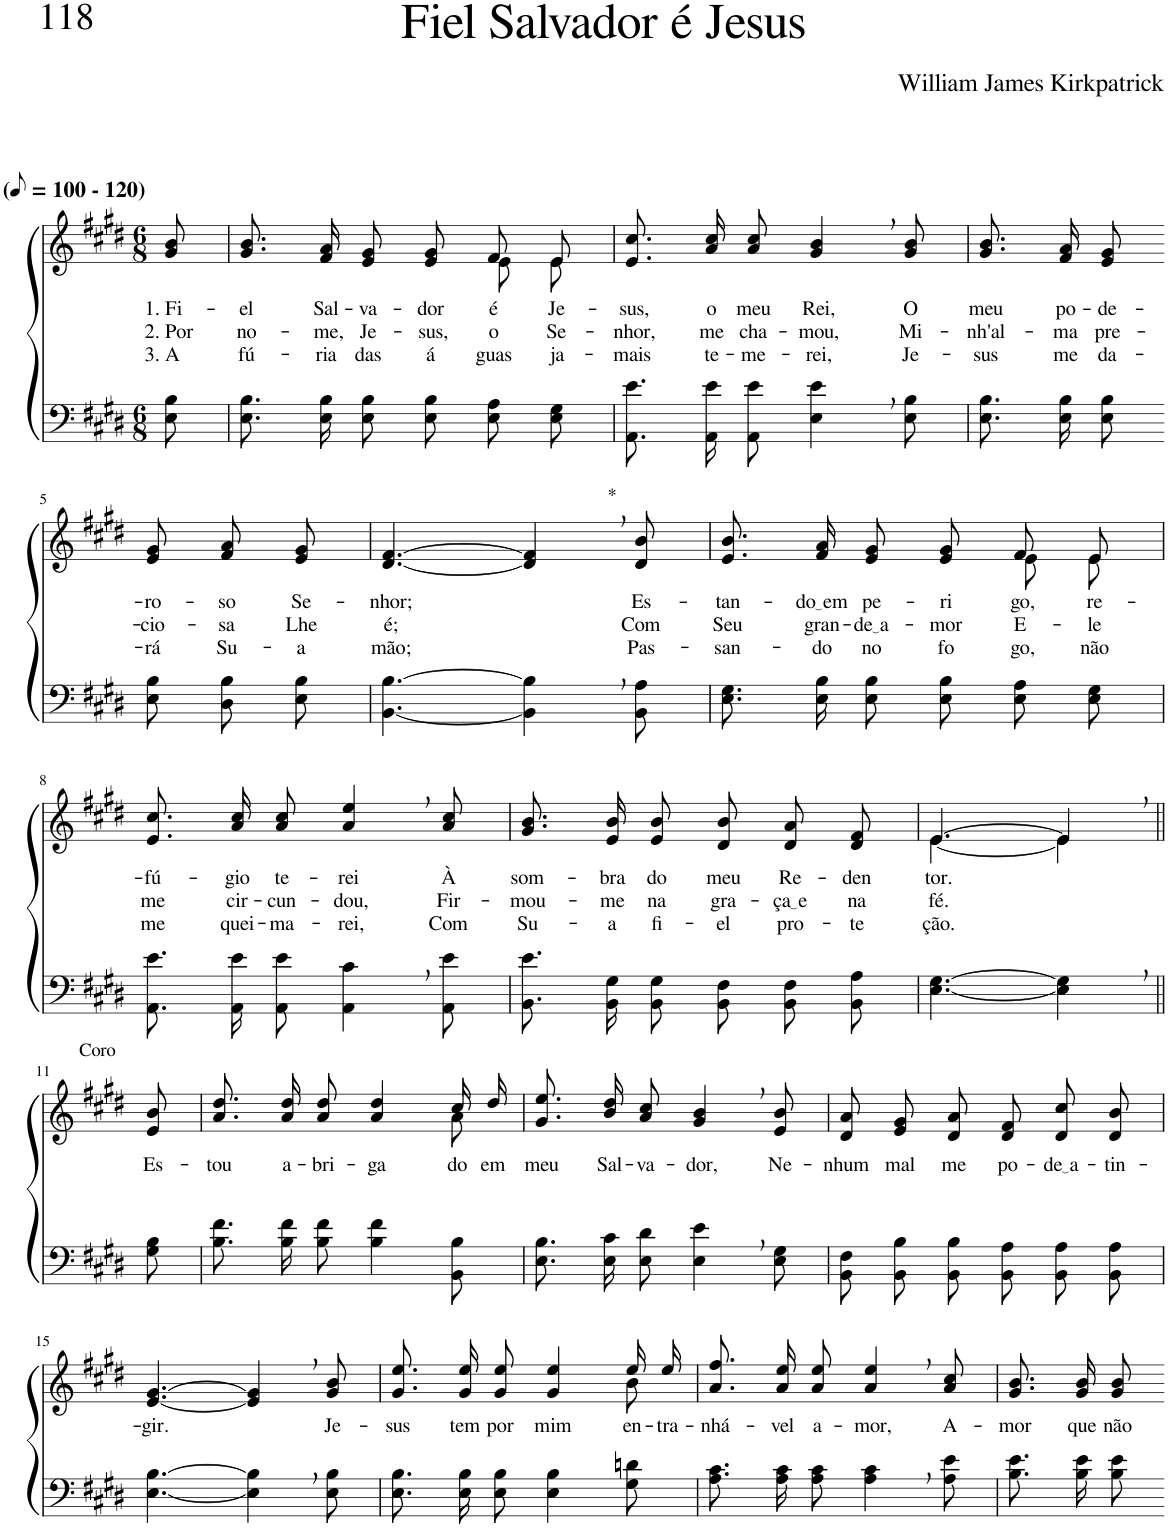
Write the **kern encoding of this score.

**kern	**kern	**text	**text	**text
*part2	*part1	*part1	*part1	*part1
*staff2	*staff1	*staff1	*staff1	*staff1
*I"Parte III e IV	*I"Parte I e II	*	*	*
*clefF4	*clefG2	*	*	*
*Trd1c3	*Trd1c3	*	*	*
*k[f#c#g#d#]	*k[f#c#g#d#]	*	*	*
*M6/8	*M6/8	*	*	*
*MM50	*MM50	*	*	*
=1	=1	=1	=1	=1
!	!LO:TX:a:B:t=(	!	!	!
!	!LO:TX:a:B:t=- 120)	!	!	!
!	!	!LO:LY:b	!LO:LY:b	!LO:LY:b
8E\ 8B\	8g#/ 8b/	1. Fi-	2. Por	3. A
=2	=2	=2	=2	=2
!	!	!LO:LY:b	!LO:LY:b	!LO:LY:b
*	*^	*	*	*
8.E\ 8.B\L	8.g#/ 8.b/L	2ryy	-el	no-	fú-
!	!	!	!LO:LY:b	!LO:LY:b	!LO:LY:b
16E\ 16B\K	16f#/ 16a/K	.	Sal-	-me,	-ria
!	!	!	!LO:LY:b	!LO:LY:b	!LO:LY:b
8E\ 8B\J	8e/ 8g#/J	.	-va-	Je-	das
!	!	!	!LO:LY:b	!LO:LY:b	!LO:LY:b
8E\ 8B\L	8e/ 8g#/L	.	-dor	-sus,	á-
!	!	!	!LO:LY:b	!LO:LY:b	!LO:LY:b
8E\ 8A\	8f#/	8e\L	é	o	-guas
!	!	!	!LO:LY:b	!LO:LY:b	!LO:LY:b
8E\ 8G#\J	8e/J	8e\J	Je-	Se-	ja-
=3	=3	=3	=3	=3	=3
!	!	!	!LO:LY:b	!LO:LY:b	!LO:LY:b
*	*v	*v	*	*	*
8.AA\ 8.e\L	8.e/ 8.cc#/L	-sus,	-nhor,	-mais
!	!	!LO:LY:b	!LO:LY:b	!LO:LY:b
16AA\ 16e\K	16a/ 16cc#/K	o	me	te-
!	!	!LO:LY:b	!LO:LY:b	!LO:LY:b
8AA\ 8e\J	8a/ 8cc#/J	meu	cha-	-me-
!	!	!LO:LY:b	!LO:LY:b	!LO:LY:b
4E\, 4e\,	4g#/, 4b/,	Rei,	-mou,	-rei,
!	!	!LO:LY:b	!LO:LY:b	!LO:LY:b
8E\ 8B\	8g#/ 8b/	O	Mi-	Je-
=4	=4	=4	=4	=4
!	!	!LO:LY:b	!LO:LY:b	!LO:LY:b
8.E\ 8.B\L	8.g#/ 8.b/L	meu	-nh'al-	-sus
!	!	!LO:LY:b	!LO:LY:b	!LO:LY:b
16E\ 16B\K	16f#/ 16a/K	po-	-ma	me
!	!	!LO:LY:b	!LO:LY:b	!LO:LY:b
8E\ 8B\J	8e/ 8g#/J	-de-	pre-	da-
!!LO:LB:g=z
=5-	=5-	=5-	=5-	=5-
!	!	!LO:LY:b	!LO:LY:b	!LO:LY:b
8E\ 8B\L	8e/ 8g#/L	-ro-	-cio-	-rá
!	!	!LO:LY:b	!LO:LY:b	!LO:LY:b
8D#\ 8B\	8f#/ 8a/	-so	-sa	Su-
!	!	!LO:LY:b	!LO:LY:b	!LO:LY:b
8E\ 8B\J	8e/ 8g#/J	Se-	Lhe	-a
=6	=6	=6	=6	=6
!	!	!LO:LY:b	!LO:LY:b	!LO:LY:b
[4.BB\ [4.B\	[4.d#/ [4.f#/	-nhor;	é;	mão;
!	!LO:TX:a:t=*	!	!	!
4BB\], 4B\],	4d#/], 4f#/],	.	.	.
!	!	!LO:LY:b	!LO:LY:b	!LO:LY:b
8BB\ 8A\	8d#/ 8b/	Es-	Com	Pas-
=7	=7	=7	=7	=7
!	!	!LO:LY:b	!LO:LY:b	!LO:LY:b
*	*^	*	*	*
8.E\ 8.G#\L	8.e/ 8.b/L	2ryy	-tan-	Seu	-san-
!	!	!	!LO:LY:b	!LO:LY:b	!LO:LY:b
16E\ 16B\K	16f#/ 16a/K	.	do em	gran-	-do
!	!	!	!LO:LY:b	!LO:LY:b	!LO:LY:b
8E\ 8B\J	8e/ 8g#/J	.	pe-	de a	no
!	!	!	!LO:LY:b	!LO:LY:b	!LO:LY:b
8E\ 8B\L	8e/ 8g#/L	.	-ri-	-mor	fo-
!	!	!	!LO:LY:b	!LO:LY:b	!LO:LY:b
8E\ 8A\	8f#/	8e\L	-go,	E-	-go,
!	!	!	!LO:LY:b	!LO:LY:b	!LO:LY:b
8E\ 8G#\J	8e/J	8e\J	re-	-le	não
!!LO:LB:g=z
=8	=8	=8	=8	=8	=8
!	!	!	!LO:LY:b	!LO:LY:b	!LO:LY:b
*	*v	*v	*	*	*
8.AA\ 8.e\L	8.e/ 8.cc#/L	-fú-	me	me
!	!	!LO:LY:b	!LO:LY:b	!LO:LY:b
16AA\ 16e\K	16a/ 16cc#/K	-gio	cir-	quei-
!	!	!LO:LY:b	!LO:LY:b	!LO:LY:b
8AA\ 8e\J	8a/ 8cc#/J	te-	-cun-	-ma-
!	!	!LO:LY:b	!LO:LY:b	!LO:LY:b
4AA\, 4c#\,	4a/, 4ee/,	-rei	-dou,	-rei,
!	!	!LO:LY:b	!LO:LY:b	!LO:LY:b
8AA\ 8e\	8a/ 8cc#/	À	Fir-	Com
=9	=9	=9	=9	=9
!	!	!LO:LY:b	!LO:LY:b	!LO:LY:b
8.BB\ 8.e\L	8.g#/ 8.b/L	som-	-mou-	Su-
!	!	!LO:LY:b	!LO:LY:b	!LO:LY:b
16BB\ 16G#\K	16e/ 16b/K	-bra	-me	-a
!	!	!LO:LY:b	!LO:LY:b	!LO:LY:b
8BB\ 8G#\J	8e/ 8b/J	do	na	fi-
!	!	!LO:LY:b	!LO:LY:b	!LO:LY:b
8BB\ 8F#\L	8d#/ 8b/L	meu	gra-	-el
!	!	!LO:LY:b	!LO:LY:b	!LO:LY:b
8BB\ 8F#\	8d#/ 8a/	Re-	ça e	pro-
!	!	!LO:LY:b	!LO:LY:b	!LO:LY:b
8BB\ 8A\J	8d#/ 8f#/J	-den-	na	-te-
=10	=10	=10	=10	=10
*	*^	*	*	*
!	!	!	!LO:LY:b	!LO:LY:b	!LO:LY:b
[4.E\ [4.G#\	[4.e/	[4.e\	-tor.	fé.	-ção.
4E\], 4G#\],	4e,/]	4e\]	.	.	.
!!LO:LB:g=z
=11||	=11||	=11||	=11||	=11||	=11||
!	!LO:TX:a:t=Coro	!	!	!	!
!	!	!	!LO:LY:b	!	!
*	*v	*v	*	*	*
8G#\ 8B\	8e/ 8b/	Es-	.	.
=12	=12	=12	=12	=12
!	!	!LO:LY:b	!	!
*	*^	*	*	*
8.B\ 8.f#\L	8.a\ 8.dd#\L	8ryy	-tou	.	.
!	!	!	!LO:LY:b	!	!
*	*v	*v	*	*	*
16B\ 16f#\K	16a\ 16dd#\K	a-	.	.
!	!	!LO:LY:b	!	!
8B\ 8f#\J	8a\ 8dd#\J	-bri-	.	.
!	!	!LO:LY:b	!	!
4B\ 4f#\	4a/ 4dd#/	-ga-	.	.
*	*^	*	*	*
!	!	!	!LO:LY:b	!	!
8BB\ 8B\	16cc#/LL	8a\	-do	.	.
!	!	!	!LO:LY:b	!	!
.	16dd#/JJ	.	em	.	.
*	*v	*v	*	*	*
=13	=13	=13	=13	=13
!	!	!LO:LY:b	!	!
8.E\ 8.B\L	8.g#/ 8.ee/L	meu	.	.
!	!	!LO:LY:b	!	!
16E\ 16c#\K	16b/ 16dd#/K	Sal-	.	.
!	!	!LO:LY:b	!	!
8E\ 8d#\J	8a/ 8cc#/J	-va-	.	.
!	!	!LO:LY:b	!	!
4E\, 4e\,	4g#/, 4b/,	-dor,	.	.
!	!	!LO:LY:b	!	!
8E\ 8G#\	8e/ 8b/	Ne-	.	.
=14	=14	=14	=14	=14
!	!	!LO:LY:b	!	!
8BB\ 8F#\L	8d#/ 8a/L	-nhum	.	.
!	!	!LO:LY:b	!	!
8BB\ 8B\	8e/ 8g#/	mal	.	.
!	!	!LO:LY:b	!	!
8BB\ 8B\J	8d#/ 8a/J	me	.	.
!	!	!LO:LY:b	!	!
8BB\ 8A\L	8d#/ 8f#/L	po-	.	.
!	!	!LO:LY:b	!	!
8BB\ 8A\	8d#/ 8cc#/	de a	.	.
!	!	!LO:LY:b	!	!
8BB\ 8A\J	8d#/ 8b/J	-tin-	.	.
!!LO:LB:g=z
=15	=15	=15	=15	=15
!	!	!LO:LY:b	!	!
[4.E\ [4.B\	[4.e/ [4.g#/	-gir.	.	.
4E\], 4B\],	4e/], 4g#/],	.	.	.
!	!	!LO:LY:b	!	!
8E\ 8B\	8g#/ 8b/	Je-	.	.
=16	=16	=16	=16	=16
!	!	!LO:LY:b	!	!
*	*^	*	*	*
8.E\ 8.B\L	8.g#\ 8.ee\L	8ryy	-sus	.	.
!	!	!	!LO:LY:b	!	!
*	*v	*v	*	*	*
16E\ 16B\K	16g#\ 16ee\K	tem	.	.
!	!	!LO:LY:b	!	!
8E\ 8B\J	8g#\ 8ee\J	por	.	.
!	!	!LO:LY:b	!	!
4E\ 4B\	4g#/ 4ee/	mim	.	.
*	*^	*	*	*
!	!	!	!LO:LY:b	!	!
8G#\ 8dn\	16ee/LL	8b\	en-	.	.
!	!	!	!LO:LY:b	!	!
.	16ee/JJ	.	-tra-	.	.
*	*v	*v	*	*	*
=17	=17	=17	=17	=17
!	!	!LO:LY:b	!	!
8.A\ 8.c#\L	8.a\ 8.ff#\L	-nhá-	.	.
!	!	!LO:LY:b	!	!
16A\ 16c#\K	16a\ 16ee\K	-vel	.	.
!	!	!LO:LY:b	!	!
8A\ 8c#\J	8a\ 8ee\J	a-	.	.
!	!	!LO:LY:b	!	!
4A\, 4c#\,	4a/, 4ee/,	-mor,	.	.
!	!	!LO:LY:b	!	!
8A\ 8e\	8a/ 8cc#/	A-	.	.
=18	=18	=18	=18	=18
!	!	!LO:LY:b	!	!
8.B\ 8.e\L	8.g#/ 8.b/L	-mor	.	.
!	!	!LO:LY:b	!	!
16B\ 16e\K	16g#/ 16b/K	que	.	.
!	!	!LO:LY:b	!	!
8B\ 8e\J	8g#/ 8b/J	não	.	.
=-	=-	=-	=-	=-
*-	*-	*-	*-	*-
